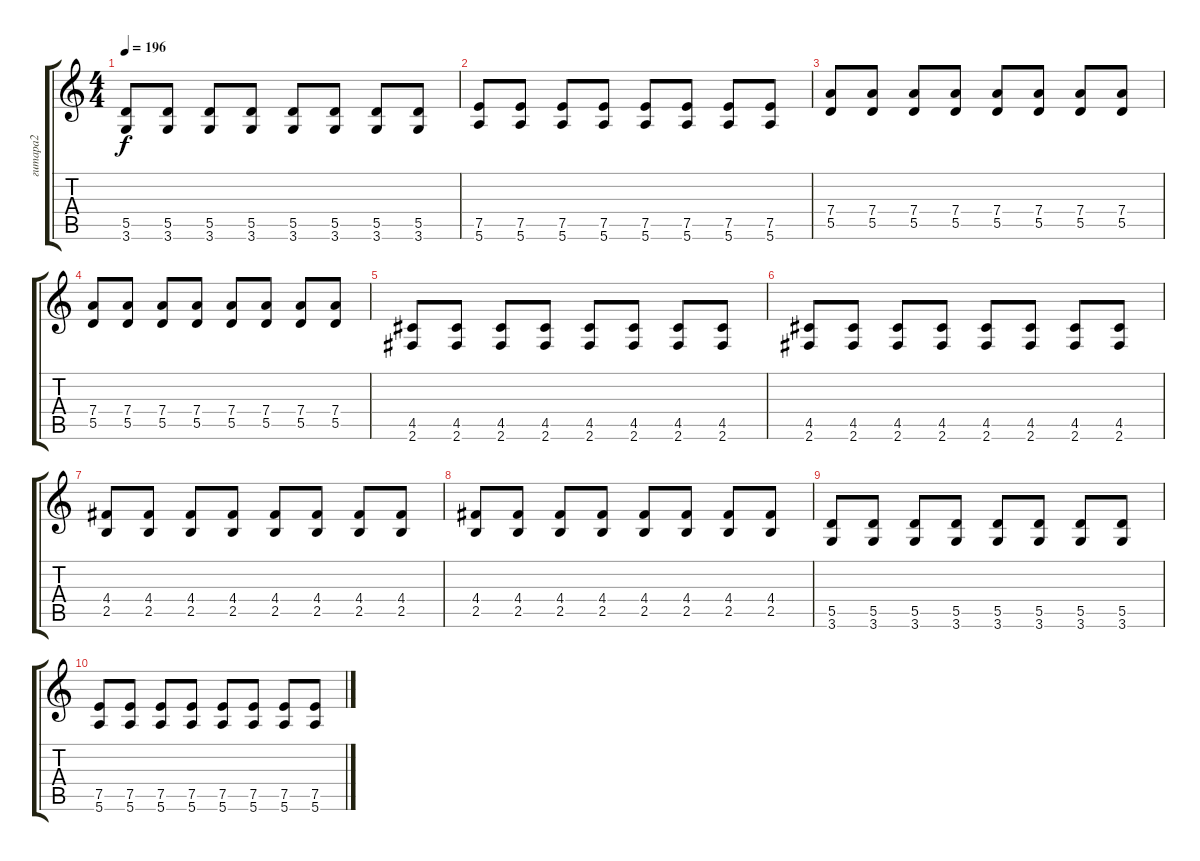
\track ("гитара2" "гитара2") {instrument overdrivenguitar}
\staff {score tabs}
\tuning (E4 B3 G3 D3 A2 E2) {hide}
\ts (4 4)
\tempo 196
\clef g2
\ks c
(5.5 3.6).8{dy f} (5.5 3.6).8 (5.5 3.6).8 (5.5 3.6).8 (5.5 3.6).8 (5.5 3.6).8 (5.5 3.6).8 (5.5 3.6).8 |
(7.5 5.6).8 (7.5 5.6).8 (7.5 5.6).8 (7.5 5.6).8 (7.5 5.6).8 (7.5 5.6).8 (7.5 5.6).8 (7.5 5.6).8 |
(7.4 5.5).8 (7.4 5.5).8 (7.4 5.5).8 (7.4 5.5).8 (7.4 5.5).8 (7.4 5.5).8 (7.4 5.5).8 (7.4 5.5).8 |
(7.4 5.5).8 (7.4 5.5).8 (7.4 5.5).8 (7.4 5.5).8 (7.4 5.5).8 (7.4 5.5).8 (7.4 5.5).8 (7.4 5.5).8 |
(4.5 2.6).8 (4.5 2.6).8 (4.5 2.6).8 (4.5 2.6).8 (4.5 2.6).8 (4.5 2.6).8 (4.5 2.6).8 (4.5 2.6).8 |
(4.5 2.6).8 (4.5 2.6).8 (4.5 2.6).8 (4.5 2.6).8 (4.5 2.6).8 (4.5 2.6).8 (4.5 2.6).8 (4.5 2.6).8 |
(4.4 2.5).8 (4.4 2.5).8 (4.4 2.5).8 (4.4 2.5).8 (4.4 2.5).8 (4.4 2.5).8 (4.4 2.5).8 (4.4 2.5).8 |
(4.4 2.5).8 (4.4 2.5).8 (4.4 2.5).8 (4.4 2.5).8 (4.4 2.5).8 (4.4 2.5).8 (4.4 2.5).8 (4.4 2.5).8 |
(5.5 3.6).8 (5.5 3.6).8 (5.5 3.6).8 (5.5 3.6).8 (5.5 3.6).8 (5.5 3.6).8 (5.5 3.6).8 (5.5 3.6).8 |
(7.5 5.6).8 (7.5 5.6).8 (7.5 5.6).8 (7.5 5.6).8 (7.5 5.6).8 (7.5 5.6).8 (7.5 5.6).8 (7.5 5.6).8
